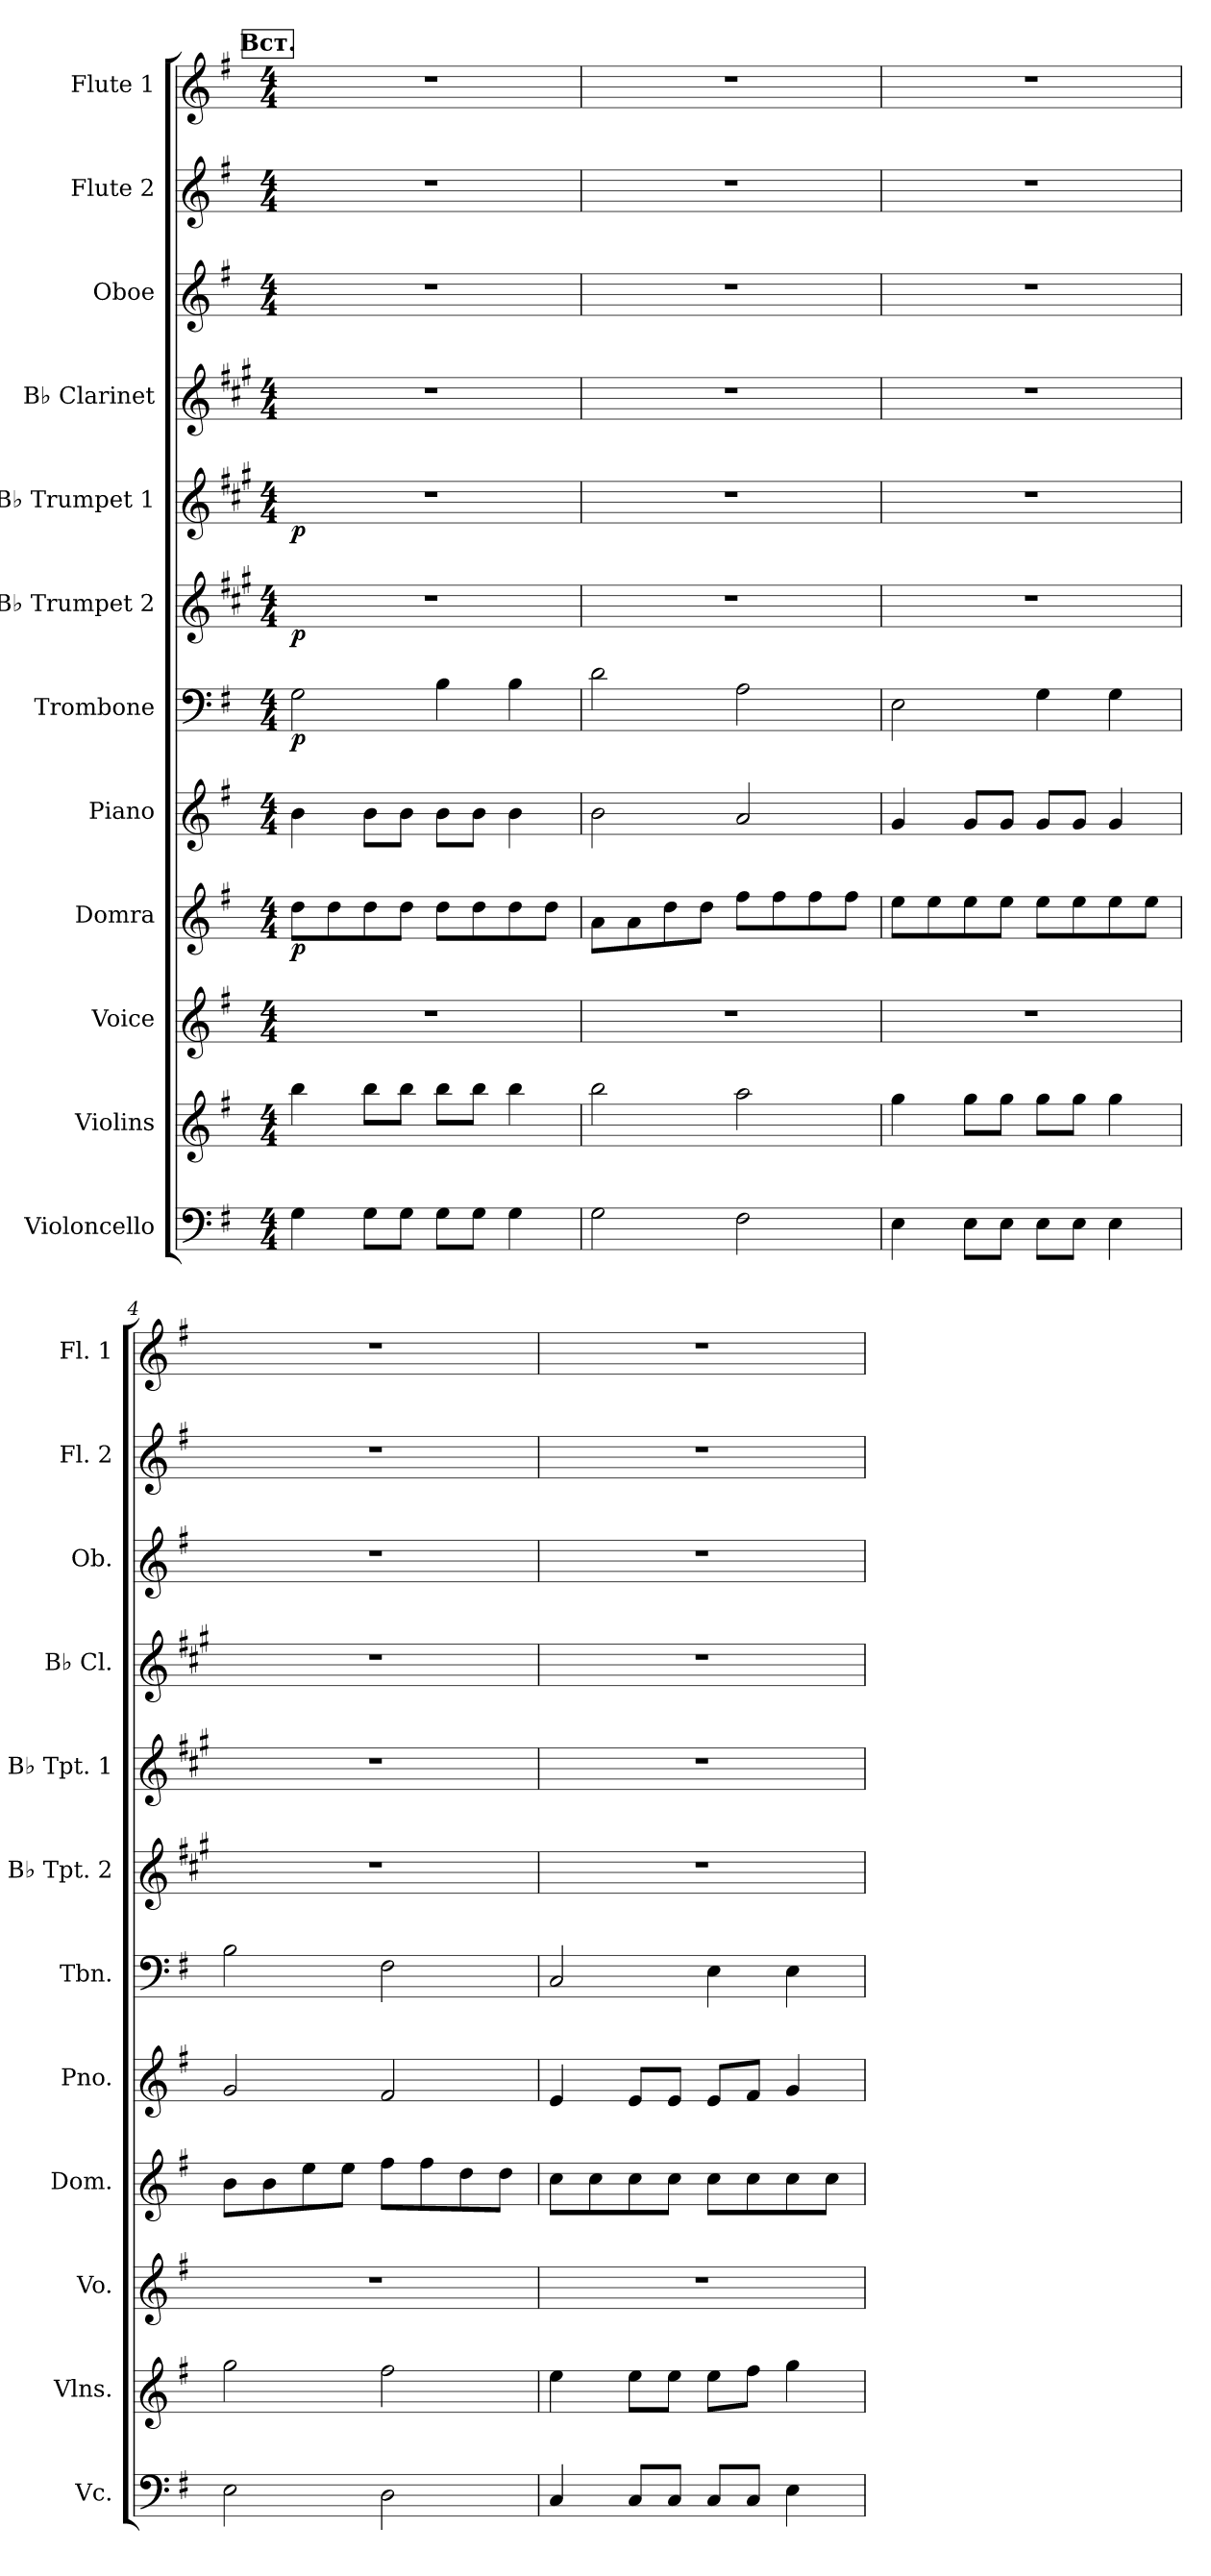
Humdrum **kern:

**kern	**kern	**kern	**kern	**dynam	**kern	**kern	**dynam	**kern	**dynam	**kern	**dynam	**kern	**kern	**kern	**kern
*part12	*part11	*part10	*part9	*part9	*part8	*part7	*part7	*part6	*part6	*part5	*part5	*part4	*part3	*part2	*part1
*staff12	*staff11	*staff10	*staff9	*staff9	*staff8	*staff7	*staff7	*staff6	*staff6	*staff5	*staff5	*staff4	*staff3	*staff2	*staff1
*I"Violoncello	*I"Violins	*I"Voice	*I"Domra	*	*I"Piano	*I"Trombone	*	*I"B♭ Trumpet 2	*	*I"B♭ Trumpet 1	*	*I"B♭ Clarinet	*I"Oboe	*I"Flute 2	*I"Flute 1
*I'Vc.	*I'Vlns.	*I'Vo.	*I'Dom.	*	*I'Pno.	*I'Tbn.	*	*I'B♭ Tpt. 2	*	*I'B♭ Tpt. 1	*	*I'B♭ Cl.	*I'Ob.	*I'Fl. 2	*I'Fl. 1
*clefF4	*clefG2	*clefG2	*clefG2	*	*clefG2	*clefF4	*	*clefG2	*	*clefG2	*	*clefG2	*clefG2	*clefG2	*clefG2
*	*	*	*	*	*	*	*	*ITrd1c2	*	*ITrd1c2	*	*ITrd1c2	*	*	*
*k[f#]	*k[f#]	*k[f#]	*k[f#]	*	*k[f#]	*k[f#]	*	*k[f#]	*	*k[f#]	*	*k[f#]	*k[f#]	*k[f#]	*k[f#]
*M4/4	*M4/4	*M4/4	*M4/4	*	*M4/4	*M4/4	*	*M4/4	*	*M4/4	*	*M4/4	*M4/4	*M4/4	*M4/4
!!LO:REH:place=s1:a:B:fs=14:t=Вст.
=1	=1	=1	=1	=1	=1	=1	=1	=1	=1	=1	=1	=1	=1	=1	=1
!	!	!	!	!LO:DY:b	!	!	!LO:DY:b	!	!LO:DY:b	!	!LO:DY:b	!	!	!	!
4G\	4bb\	1r	8dd\L	p	4b\	2G\	p	1r	p	1r	p	1r	1r	1r	1r
.	.	.	8dd\	.	.	.	.	.	.	.	.	.	.	.	.
8G\L	8bb\L	.	8dd\	.	8b\L	.	.	.	.	.	.	.	.	.	.
8G\J	8bb\J	.	8dd\J	.	8b\J	.	.	.	.	.	.	.	.	.	.
8G\L	8bb\L	.	8dd\L	.	8b\L	4B\	.	.	.	.	.	.	.	.	.
8G\J	8bb\J	.	8dd\	.	8b\J	.	.	.	.	.	.	.	.	.	.
4G\	4bb\	.	8dd\	.	4b\	4B\	.	.	.	.	.	.	.	.	.
.	.	.	8dd\J	.	.	.	.	.	.	.	.	.	.	.	.
=2	=2	=2	=2	=2	=2	=2	=2	=2	=2	=2	=2	=2	=2	=2	=2
2G\	2bb\	1r	8a\L	.	2b\	2d\	.	1r	.	1r	.	1r	1r	1r	1r
.	.	.	8a\	.	.	.	.	.	.	.	.	.	.	.	.
.	.	.	8dd\	.	.	.	.	.	.	.	.	.	.	.	.
.	.	.	8dd\J	.	.	.	.	.	.	.	.	.	.	.	.
2F#\	2aa\	.	8ff#\L	.	2a/	2A\	.	.	.	.	.	.	.	.	.
.	.	.	8ff#\	.	.	.	.	.	.	.	.	.	.	.	.
.	.	.	8ff#\	.	.	.	.	.	.	.	.	.	.	.	.
.	.	.	8ff#\J	.	.	.	.	.	.	.	.	.	.	.	.
=3	=3	=3	=3	=3	=3	=3	=3	=3	=3	=3	=3	=3	=3	=3	=3
4E\	4gg\	1r	8ee\L	.	4g/	2E\	.	1r	.	1r	.	1r	1r	1r	1r
.	.	.	8ee\	.	.	.	.	.	.	.	.	.	.	.	.
8E\L	8gg\L	.	8ee\	.	8g/L	.	.	.	.	.	.	.	.	.	.
8E\J	8gg\J	.	8ee\J	.	8g/J	.	.	.	.	.	.	.	.	.	.
8E\L	8gg\L	.	8ee\L	.	8g/L	4G\	.	.	.	.	.	.	.	.	.
8E\J	8gg\J	.	8ee\	.	8g/J	.	.	.	.	.	.	.	.	.	.
4E\	4gg\	.	8ee\	.	4g/	4G\	.	.	.	.	.	.	.	.	.
.	.	.	8ee\J	.	.	.	.	.	.	.	.	.	.	.	.
=4	=4	=4	=4	=4	=4	=4	=4	=4	=4	=4	=4	=4	=4	=4	=4
2E\	2gg\	1r	8b\L	.	2g/	2B\	.	1r	.	1r	.	1r	1r	1r	1r
.	.	.	8b\	.	.	.	.	.	.	.	.	.	.	.	.
.	.	.	8ee\	.	.	.	.	.	.	.	.	.	.	.	.
.	.	.	8ee\J	.	.	.	.	.	.	.	.	.	.	.	.
2D\	2ff#\	.	8ff#\L	.	2f#/	2F#\	.	.	.	.	.	.	.	.	.
.	.	.	8ff#\	.	.	.	.	.	.	.	.	.	.	.	.
.	.	.	8dd\	.	.	.	.	.	.	.	.	.	.	.	.
.	.	.	8dd\J	.	.	.	.	.	.	.	.	.	.	.	.
!!LO:PB:g=z
=5	=5	=5	=5	=5	=5	=5	=5	=5	=5	=5	=5	=5	=5	=5	=5
4C/	4ee\	1r	8cc\L	.	4e/	2C/	.	1r	.	1r	.	1r	1r	1r	1r
.	.	.	8cc\	.	.	.	.	.	.	.	.	.	.	.	.
8C/L	8ee\L	.	8cc\	.	8e/L	.	.	.	.	.	.	.	.	.	.
8C/J	8ee\J	.	8cc\J	.	8e/J	.	.	.	.	.	.	.	.	.	.
8C/L	8ee\L	.	8cc\L	.	8e/L	4E\	.	.	.	.	.	.	.	.	.
8C/J	8ff#\J	.	8cc\	.	8f#/J	.	.	.	.	.	.	.	.	.	.
4E\	4gg\	.	8cc\	.	4g/	4E\	.	.	.	.	.	.	.	.	.
.	.	.	8cc\J	.	.	.	.	.	.	.	.	.	.	.	.
=	=	=	=	=	=	=	=	=	=	=	=	=	=	=	=
*-	*-	*-	*-	*-	*-	*-	*-	*-	*-	*-	*-	*-	*-	*-	*-
